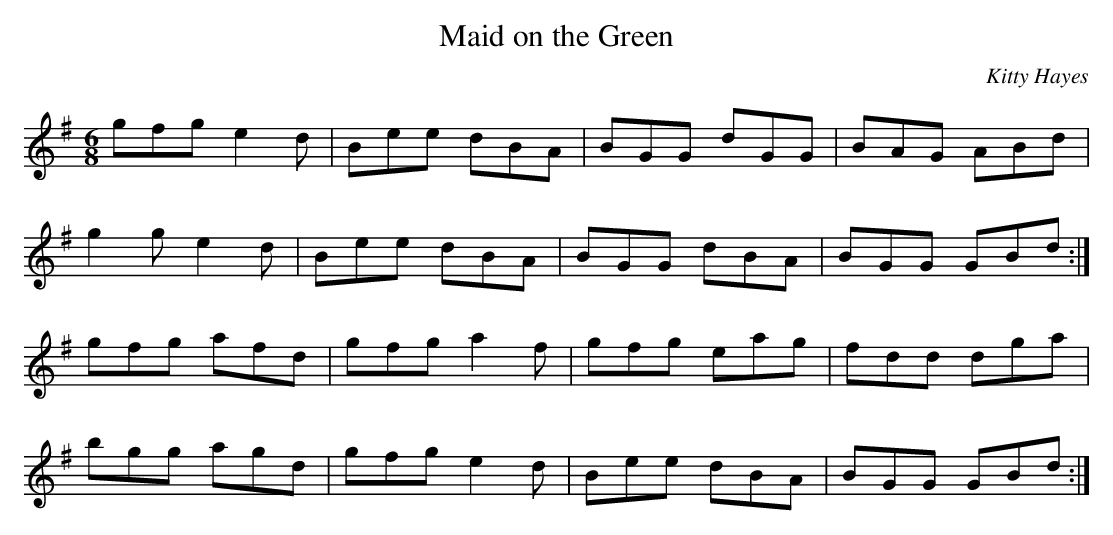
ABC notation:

X:1
T:Maid on the Green
C:Kitty Hayes
M:6/8
L:1/8
K:G
gfg e2d|Bee dBA|BGG dGG|BAG ABd|
g2g e2d|Bee dBA|BGG dBA|BGG GBd:|
gfg afd|gfg a2f|gfg eag|fdd dga|
bgg agd|gfg e2d|Bee dBA|BGG GBd:|
